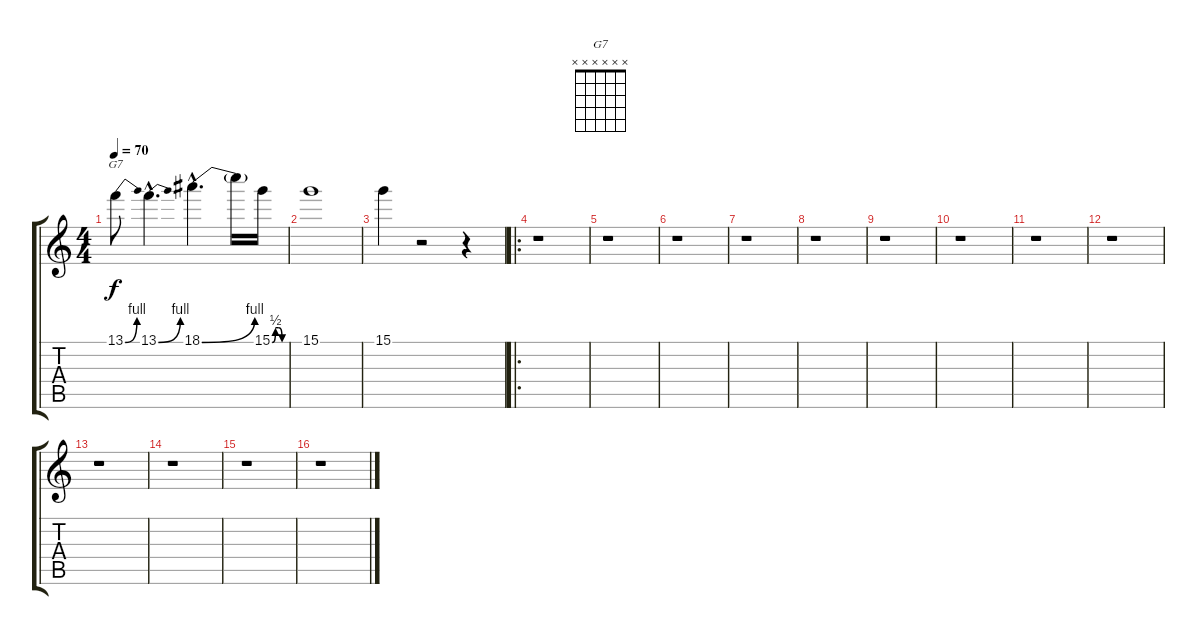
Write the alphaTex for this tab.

\track "" {instrument overdrivenguitar}
\staff {score tabs}
\tuning (E4 B3 G3 D3 A2 E2) {hide}
\chord ("G7" x x x x x x)
\ts (4 4)
\tempo 70
\clef g2
\ks c
13.1{be (bend 0 0 60 4)}.8{ch "G7" dy f} 13.1{be (bend 0 0 60 4) hac}.4{d} 18.1{be (bend 0 0 60 4) hac}.4{d} 18.1{t}.16 15.1{be (custom 0 0 15 2 30 2 45 0 60 0)}.16 |
15.1.1 |
15.1.4 r.2 r.4 |
\ro
r.1 |
r.1 |
r.1 |
r.1 |
r.1 |
r.1 |
r.1 |
r.1 |
r.1 |
r.1 |
r.1 |
r.1 |
r.1
